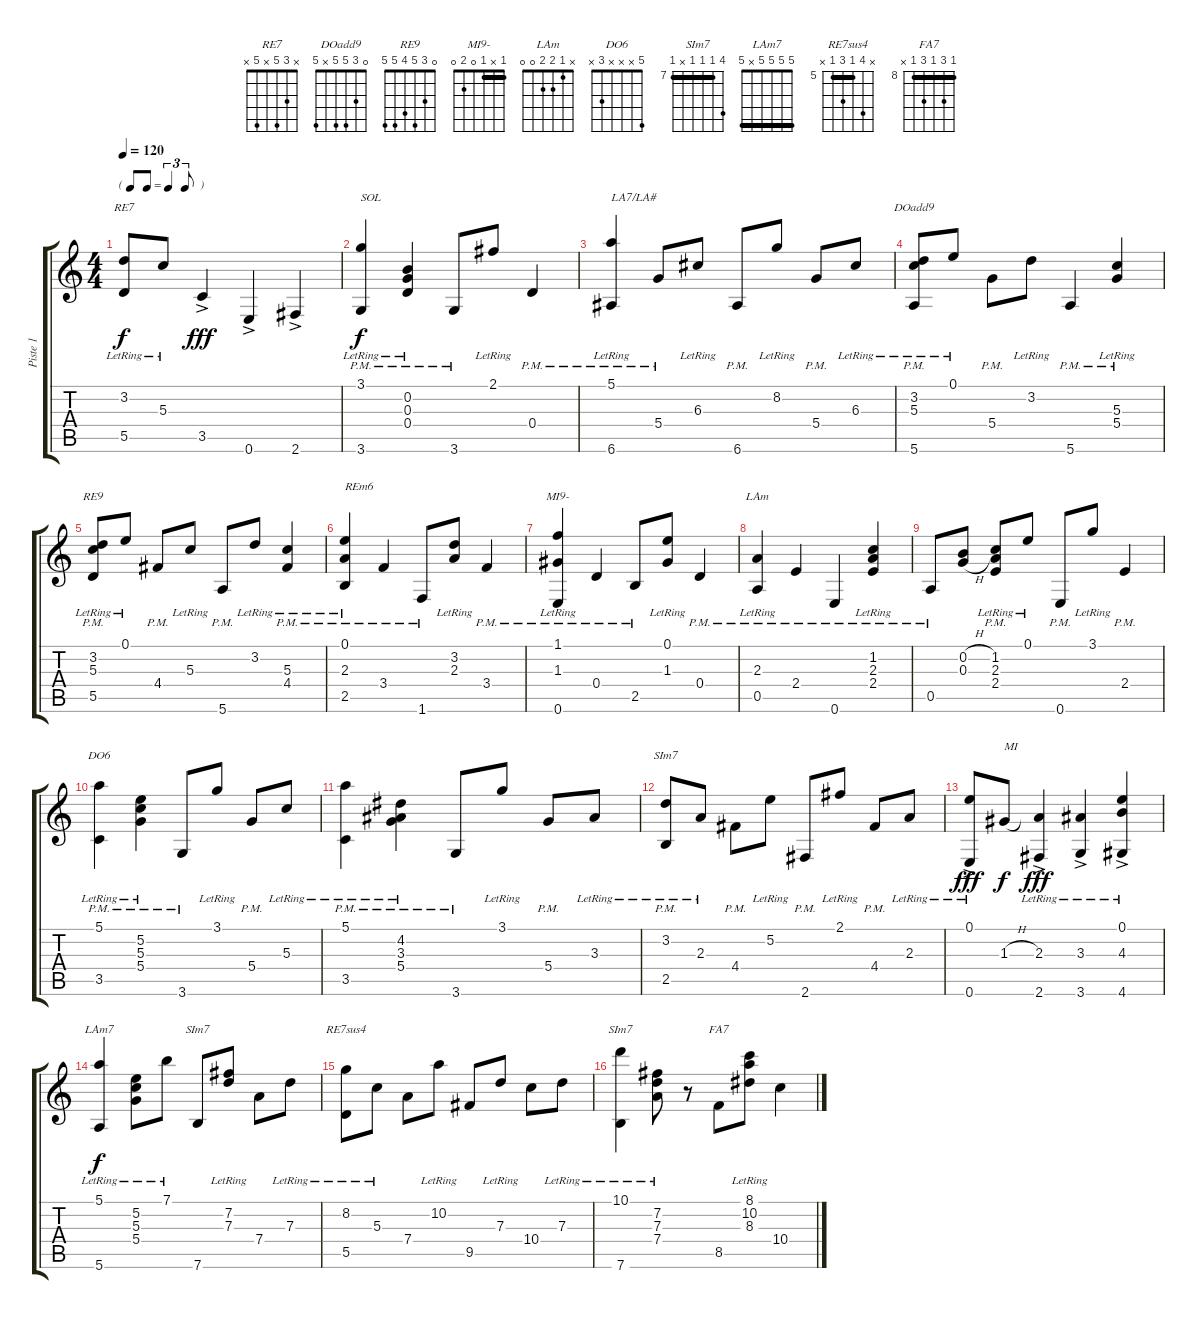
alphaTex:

\track ("Piste 1" "Piste 1") {instrument acousticguitarnylon}
\staff {score tabs}
\tuning (E4 B3 G3 D3 A2 E2) {hide}
\chord ("RE7" x 3 5 x 5 x)
\chord ("DOadd9" 0 3 5 5 x 5)
\chord ("RE9" 0 3 5 4 5 5)
\chord ("MI9-" 1 x 1 0 2 0) {barre 1}
\chord ("LAm" x 1 2 2 0 0)
\chord ("DO6" 5 x x x 3 x)
\chord ("SIm7" 2 3 2 4 2 x) {barre 2}
\chord ("LAm7" 5 5 5 5 x 5) {barre 5}
\chord ("SIm7" 7 7 7 7 x 7) {firstfret 7 barre 7}
\chord ("RE7sus4" x 8 5 7 5 x) {firstfret 5 barre 5}
\chord ("SIm7" 10 7 7 7 x 7) {firstfret 7 barre 7}
\chord ("FA7" 8 10 8 10 8 x) {firstfret 8 barre 8}
\ts (4 4)
\tf triplet8th
\tempo 120
\clef g2
\ks c
(3.2{lr} 5.5).8{ch "RE7" dy f} 5.3{lr}.8 3.5{ac}.4{dy fff} 0.6{ac}.4 2.6{ac}.4 |
(3.1{lr} 3.6{pm}).4{txt "SOL" dy f} (0.2{lr} 0.3{lr} 0.4{pm}).4 3.6{pm}.8 2.1{lr}.8 0.4{pm}.4 |
(5.1{lr} 6.6{pm}).4{txt "LA7/LA#"} 5.4{pm}.8 6.3{lr}.8 6.6{pm}.8 8.2{lr}.8 5.4{pm}.8 6.3{lr}.8 |
(3.2{lr} 5.3{lr} 5.6{pm}).8{ch "DOadd9"} 0.1{lr}.8 5.4{pm}.8 3.2{lr}.8 5.6{pm}.4 (5.3{lr} 5.4{pm}).4 |
(3.2{lr} 5.3{lr} 5.5{pm}).8{ch "RE9"} 0.1{lr}.8 4.4{pm}.8 5.3{lr}.8 5.6{pm}.8 3.2{lr}.8 (5.3{lr} 4.4{pm}).4 |
(0.1{lr} 2.3{lr} 2.5{pm}).4{txt "REm6"} 3.4{pm}.4 1.6{pm}.8 (3.2{lr} 2.3{lr}).8 3.4{pm}.4 |
(1.1{lr} 1.3{lr} 0.6{pm}).4{ch "MI9-"} 0.4{pm}.4 2.5{pm}.8 (0.1{lr} 1.3{lr}).8 0.4{pm}.4 |
(2.3{lr} 0.5{pm}).4{ch "LAm"} 2.4{pm}.4 0.6{pm}.4 (1.2{lr} 2.3{lr} 2.4{pm}).4 |
0.5{pm}.8 (0.2{h} 0.3{h}).8 (1.2{lr} 2.3{lr} 2.4{pm}).8 0.1{lr}.8 0.6{pm}.8 3.1{lr}.8 2.4{pm}.4 |
(5.1{lr} 3.5{pm}).4{ch "DO6"} (5.2{lr} 5.3{lr} 5.4{pm}).4 3.6{pm}.8 3.1{lr}.8 5.4{pm}.8 5.3{lr}.8 |
(5.1{lr} 3.5{pm}).4 (4.2{lr} 3.3{lr} 5.4{pm}).4 3.6{pm}.8 3.1{lr}.8 5.4{pm}.8 3.3{lr}.8 |
(3.2{lr} 2.5{pm}).8{ch "SIm7"} 2.3{lr}.8 4.4{pm}.8 5.2{lr}.8 2.6{pm}.8 2.1{lr}.8 4.4{pm}.8 2.3{lr}.8 |
(0.1{lr} 0.6{ac}).8{dy fff} 1.3{h}.8{txt "MI" dy f} (2.3{lr} 2.6{ac}).4{dy fff} (3.3{lr} 3.6{ac}).4 (0.1{lr} 4.3{lr} 4.6{ac}).4 |
(5.1{lr} 5.6).4{ch "LAm7" dy f} (5.2{lr} 5.3{lr} 5.4).8 7.1{lr}.8 7.6.8{ch "SIm7"} (7.2{lr} 7.3{lr}).8 7.4.8 7.3{lr}.8 |
(8.2{lr} 5.5).8{ch "RE7sus4"} 5.3{lr}.8 7.4.8 10.2{lr}.8 9.5.8 7.3{lr}.8 10.4.8 7.3{lr}.8 |
(10.1{lr} 7.6).4{ch "SIm7"} (7.2{lr} 7.3{lr} 7.4).8 r.8 8.5.8{ch "FA7"} (8.1{lr} 10.2{lr} 8.3{lr}).8 10.4.4
